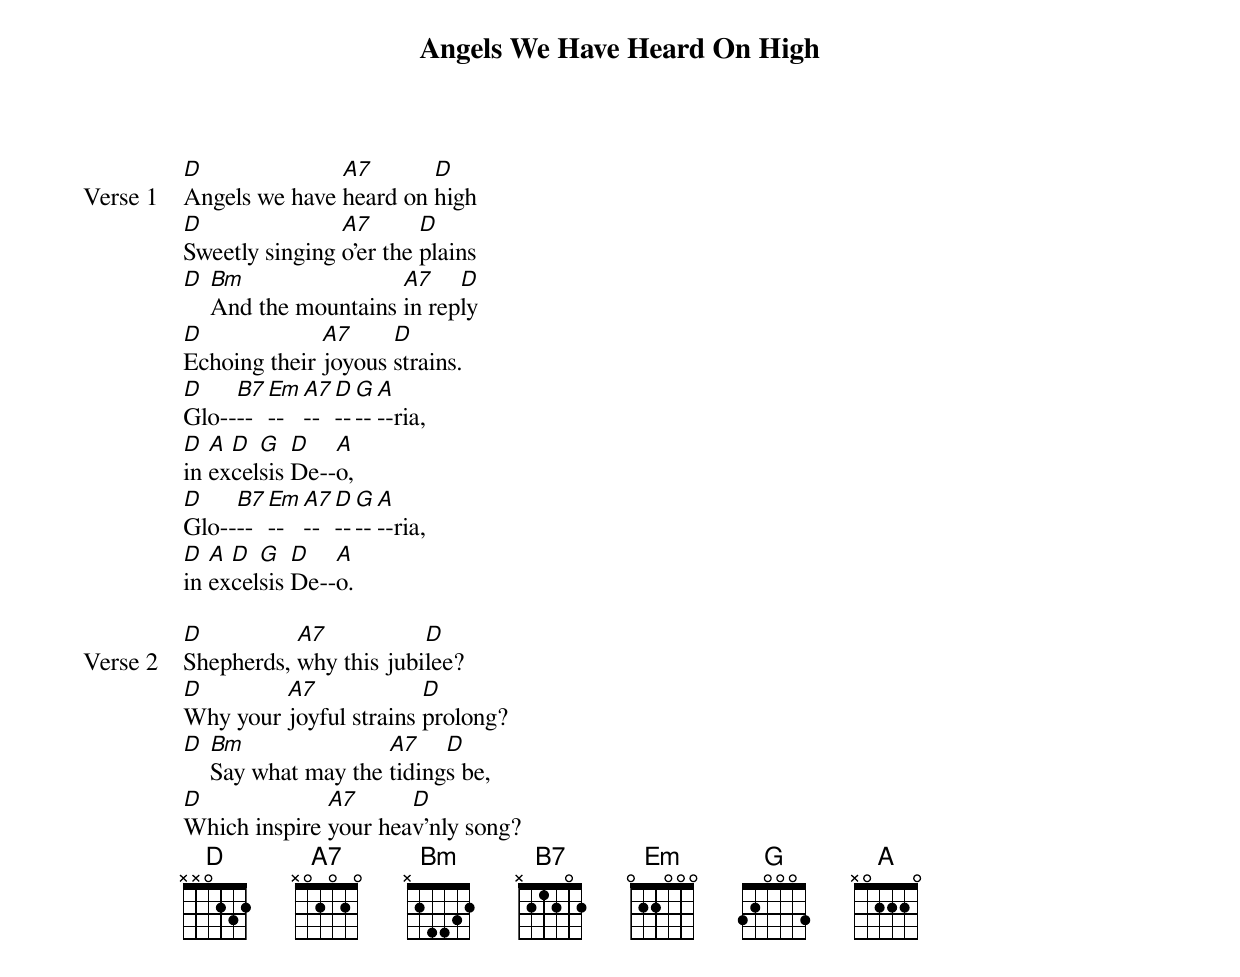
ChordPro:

{title: Angels We Have Heard On High}
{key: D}

{start_of_verse: Verse 1}
[D]Angels we have [A7]heard on [D]high
[D]Sweetly singing [A7]o'er the [D]plains
[D] [Bm]And the mountains [A7]in rep[D]ly
[D]Echoing their [A7]joyous [D]strains.
[D]Glo--[B7]--[Em]--[A7]--[D]--[G]--[A]--ria,
[D]in [A]ex[D]cel[G]sis [D]De--[A]o,
[D]Glo--[B7]--[Em]--[A7]--[D]--[G]--[A]--ria,
[D]in [A]ex[D]cel[G]sis [D]De--[A]o.
{end_of_verse}

{start_of_verse: Verse 2}
[D]Shepherds, [A7]why this jubi[D]lee?
[D]Why your [A7]joyful strains [D]prolong?
[D] [Bm]Say what may the [A7]tiding[D]s be,
[D]Which inspire [A7]your hea[D]v'nly song?
{end_of_verse}
